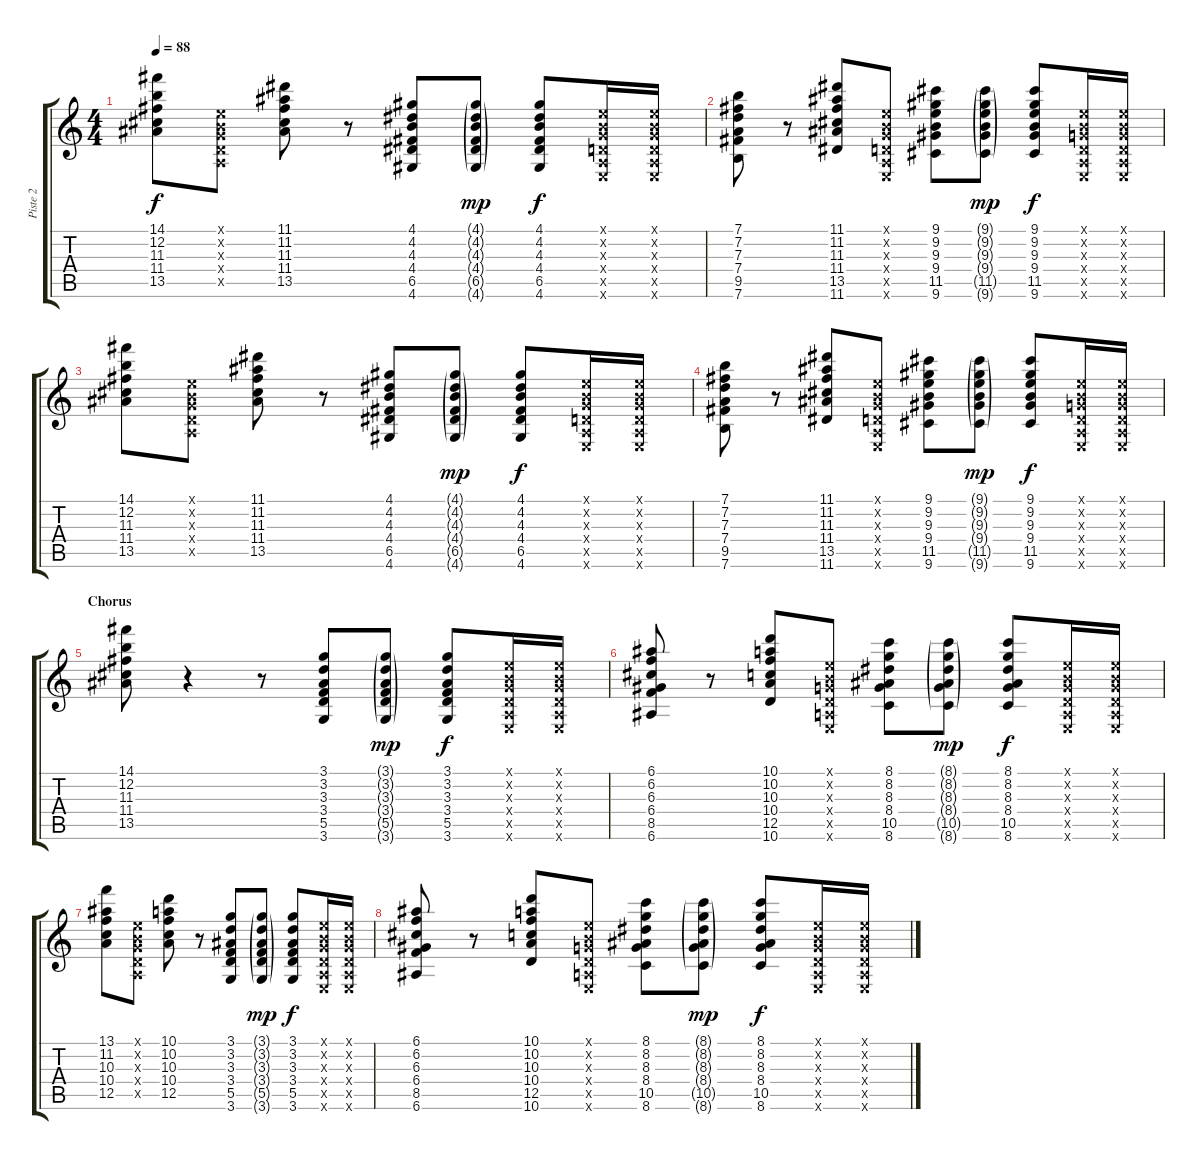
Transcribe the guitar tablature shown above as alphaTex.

\track ("Piste 2" "Piste 2") {instrument acousticguitarnylon}
\staff {score tabs}
\tuning (E4 B3 G3 D3 A2 E2) {hide}
\ts (4 4)
\tempo 88
\clef g2
\ks c
(14.1 12.2 11.3 11.4 13.5).8{dy f} (0.1{x} 0.2{x} 0.3{x} 0.4{x} 0.5{x}).8 (11.1 11.2 11.3 11.4 13.5).8 r.8 (4.1 4.2 4.3 4.4 6.5 4.6).8 (4.1{g} 4.2{g} 4.3{g} 4.4{g} 6.5{g} 4.6{g}).8{dy mp} (4.1 4.2 4.3 4.4 6.5 4.6).8{dy f} (0.1{x} 0.2{x} 0.3{x} 0.4{x} 0.5{x} 0.6{x}).16 (0.1{x} 0.2{x} 0.3{x} 0.4{x} 0.5{x} 0.6{x}).16 |
(7.1 7.2 7.3 7.4 9.5 7.6).8 r.8 (11.1 11.2 11.3 11.4 13.5 11.6).8 (0.1{x} 0.2{x} 0.3{x} 0.4{x} 0.5{x} 0.6{x}).8 (9.1 9.2 9.3 9.4 11.5 9.6).8 (9.1{g} 9.2{g} 9.3{g} 9.4{g} 11.5{g} 9.6{g}).8{dy mp} (9.1 9.2 9.3 9.4 11.5 9.6).8{dy f} (0.1{x} 0.2{x} 0.3{x} 0.4{x} 0.5{x} 0.6{x}).16 (0.1{x} 0.2{x} 0.3{x} 0.4{x} 0.5{x} 0.6{x}).16 |
(14.1 12.2 11.3 11.4 13.5).8 (0.1{x} 0.2{x} 0.3{x} 0.4{x} 0.5{x}).8 (11.1 11.2 11.3 11.4 13.5).8 r.8 (4.1 4.2 4.3 4.4 6.5 4.6).8 (4.1{g} 4.2{g} 4.3{g} 4.4{g} 6.5{g} 4.6{g}).8{dy mp} (4.1 4.2 4.3 4.4 6.5 4.6).8{dy f} (0.1{x} 0.2{x} 0.3{x} 0.4{x} 0.5{x} 0.6{x}).16 (0.1{x} 0.2{x} 0.3{x} 0.4{x} 0.5{x} 0.6{x}).16 |
(7.1 7.2 7.3 7.4 9.5 7.6).8 r.8 (11.1 11.2 11.3 11.4 13.5 11.6).8 (0.1{x} 0.2{x} 0.3{x} 0.4{x} 0.5{x} 0.6{x}).8 (9.1 9.2 9.3 9.4 11.5 9.6).8 (9.1{g} 9.2{g} 9.3{g} 9.4{g} 11.5{g} 9.6{g}).8{dy mp} (9.1 9.2 9.3 9.4 11.5 9.6).8{dy f} (0.1{x} 0.2{x} 0.3{x} 0.4{x} 0.5{x} 0.6{x}).16 (0.1{x} 0.2{x} 0.3{x} 0.4{x} 0.5{x} 0.6{x}).16 |
\section ("" "Chorus")
(14.1 12.2 11.3 11.4 13.5).8 r.4 r.8 (3.1 3.2 3.3 3.4 5.5 3.6).8 (3.1{g} 3.2{g} 3.3{g} 3.4{g} 5.5{g} 3.6{g}).8{dy mp} (3.1 3.2 3.3 3.4 5.5 3.6).8{dy f} (0.1{x} 0.2{x} 0.3{x} 0.4{x} 0.5{x} 0.6{x}).16 (0.1{x} 0.2{x} 0.3{x} 0.4{x} 0.5{x} 0.6{x}).16 |
(6.1 6.2 6.3 6.4 8.5 6.6).8 r.8 (10.1 10.2 10.3 10.4 12.5 10.6).8 (0.1{x} 0.2{x} 0.3{x} 0.4{x} 0.5{x} 0.6{x}).8 (8.1 8.2 8.3 8.4 10.5 8.6).8 (8.1{g} 8.2{g} 8.3{g} 8.4{g} 10.5{g} 8.6{g}).8{dy mp} (8.1 8.2 8.3 8.4 10.5 8.6).8{dy f} (0.1{x} 0.2{x} 0.3{x} 0.4{x} 0.5{x} 0.6{x}).16 (0.1{x} 0.2{x} 0.3{x} 0.4{x} 0.5{x} 0.6{x}).16 |
(13.1 11.2 10.3 10.4 12.5).8 (0.1{x} 0.2{x} 0.3{x} 0.4{x} 0.5{x}).8 (10.1 10.2 10.3 10.4 12.5).8 r.8 (3.1 3.2 3.3 3.4 5.5 3.6).8 (3.1{g} 3.2{g} 3.3{g} 3.4{g} 5.5{g} 3.6{g}).8{dy mp} (3.1 3.2 3.3 3.4 5.5 3.6).8{dy f} (0.1{x} 0.2{x} 0.3{x} 0.4{x} 0.5{x} 0.6{x}).16 (0.1{x} 0.2{x} 0.3{x} 0.4{x} 0.5{x} 0.6{x}).16 |
(6.1 6.2 6.3 6.4 8.5 6.6).8 r.8 (10.1 10.2 10.3 10.4 12.5 10.6).8 (0.1{x} 0.2{x} 0.3{x} 0.4{x} 0.5{x} 0.6{x}).8 (8.1 8.2 8.3 8.4 10.5 8.6).8 (8.1{g} 8.2{g} 8.3{g} 8.4{g} 10.5{g} 8.6{g}).8{dy mp} (8.1 8.2 8.3 8.4 10.5 8.6).8{dy f} (0.1{x} 0.2{x} 0.3{x} 0.4{x} 0.5{x} 0.6{x}).16 (0.1{x} 0.2{x} 0.3{x} 0.4{x} 0.5{x} 0.6{x}).16
